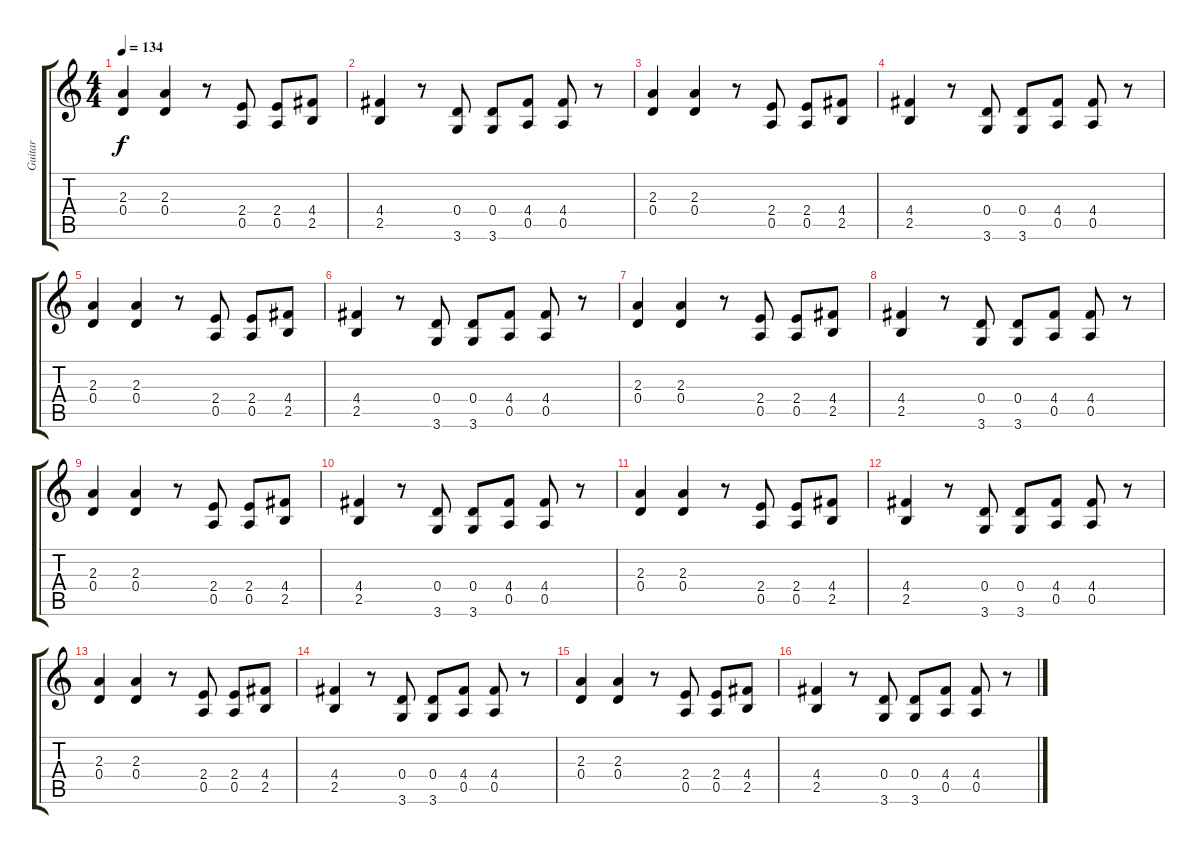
\track ("Guitar" "Guitar") {instrument distortionguitar}
\staff {score tabs}
\tuning (E4 B3 G3 D3 A2 E2) {hide}
\ts (4 4)
\tempo 134
\clef g2
\ks c
(2.3 0.4).4{dy f} (2.3 0.4).4 r.8 (2.4 0.5).8 (2.4 0.5).8 (4.4 2.5).8 |
(4.4 2.5).4 r.8 (0.4 3.6).8 (0.4 3.6).8 (4.4 0.5).8 (4.4 0.5).8 r.8 |
(2.3 0.4).4 (2.3 0.4).4 r.8 (2.4 0.5).8 (2.4 0.5).8 (4.4 2.5).8 |
(4.4 2.5).4 r.8 (0.4 3.6).8 (0.4 3.6).8 (4.4 0.5).8 (4.4 0.5).8 r.8 |
(2.3 0.4).4 (2.3 0.4).4 r.8 (2.4 0.5).8 (2.4 0.5).8 (4.4 2.5).8 |
(4.4 2.5).4 r.8 (0.4 3.6).8 (0.4 3.6).8 (4.4 0.5).8 (4.4 0.5).8 r.8 |
(2.3 0.4).4 (2.3 0.4).4 r.8 (2.4 0.5).8 (2.4 0.5).8 (4.4 2.5).8 |
(4.4 2.5).4 r.8 (0.4 3.6).8 (0.4 3.6).8 (4.4 0.5).8 (4.4 0.5).8 r.8 |
(2.3 0.4).4 (2.3 0.4).4 r.8 (2.4 0.5).8 (2.4 0.5).8 (4.4 2.5).8 |
(4.4 2.5).4 r.8 (0.4 3.6).8 (0.4 3.6).8 (4.4 0.5).8 (4.4 0.5).8 r.8 |
(2.3 0.4).4 (2.3 0.4).4 r.8 (2.4 0.5).8 (2.4 0.5).8 (4.4 2.5).8 |
(4.4 2.5).4 r.8 (0.4 3.6).8 (0.4 3.6).8 (4.4 0.5).8 (4.4 0.5).8 r.8 |
(2.3 0.4).4 (2.3 0.4).4 r.8 (2.4 0.5).8 (2.4 0.5).8 (4.4 2.5).8 |
(4.4 2.5).4 r.8 (0.4 3.6).8 (0.4 3.6).8 (4.4 0.5).8 (4.4 0.5).8 r.8 |
(2.3 0.4).4 (2.3 0.4).4 r.8 (2.4 0.5).8 (2.4 0.5).8 (4.4 2.5).8 |
(4.4 2.5).4 r.8 (0.4 3.6).8 (0.4 3.6).8 (4.4 0.5).8 (4.4 0.5).8 r.8
